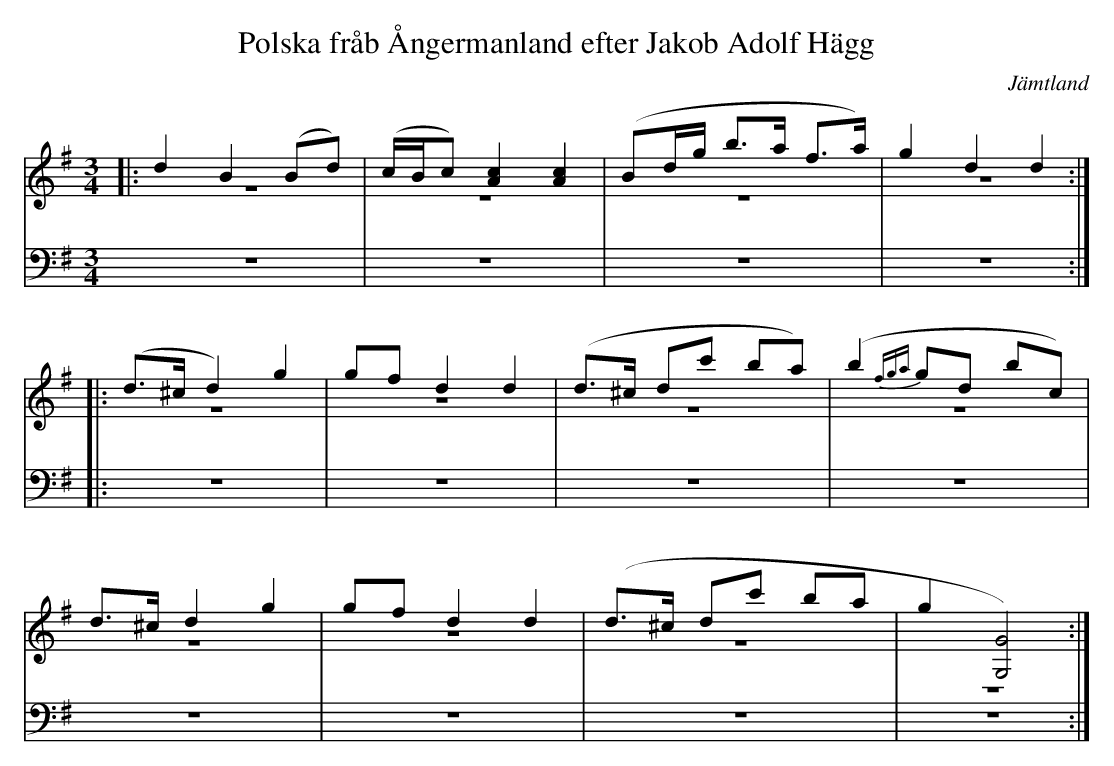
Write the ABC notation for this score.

X:1
T: Polska fråb Ångermanland efter Jakob Adolf Hägg
O: Jämtland
M: 3/4
L: 1/8
K: G
V:1
V:2 merge
V:3
V:4 merge
V:1
|:d2 B2 (Bd)|(c/B/c) [A2c2] [A2c2]|(Bd/g/ b>a f>a)|g2 d2 d2:|
|:(d>^c d2) g2|gf d2 d2|(d>^c dc' ba)|(b2 {fga}gd bc)|
d>^c d2 g2|gf d2 d2|(d>^c dc' ba|g2 [G4G,4]):|
V:2
z6|z6|z6|z6:|
|:z6|z6|z6|z6|
z6|z6|z6|z6:|
V:3 clef=bass
z6|z6|z6|z6:|
|:z6|z6|z6|z6|
z6|z6|z6|z6:|
V:4 clef=bass
z6|z6|z6|z6:|
|:z6|z6|z6|z6|
z6|z6|z6|z6:|
